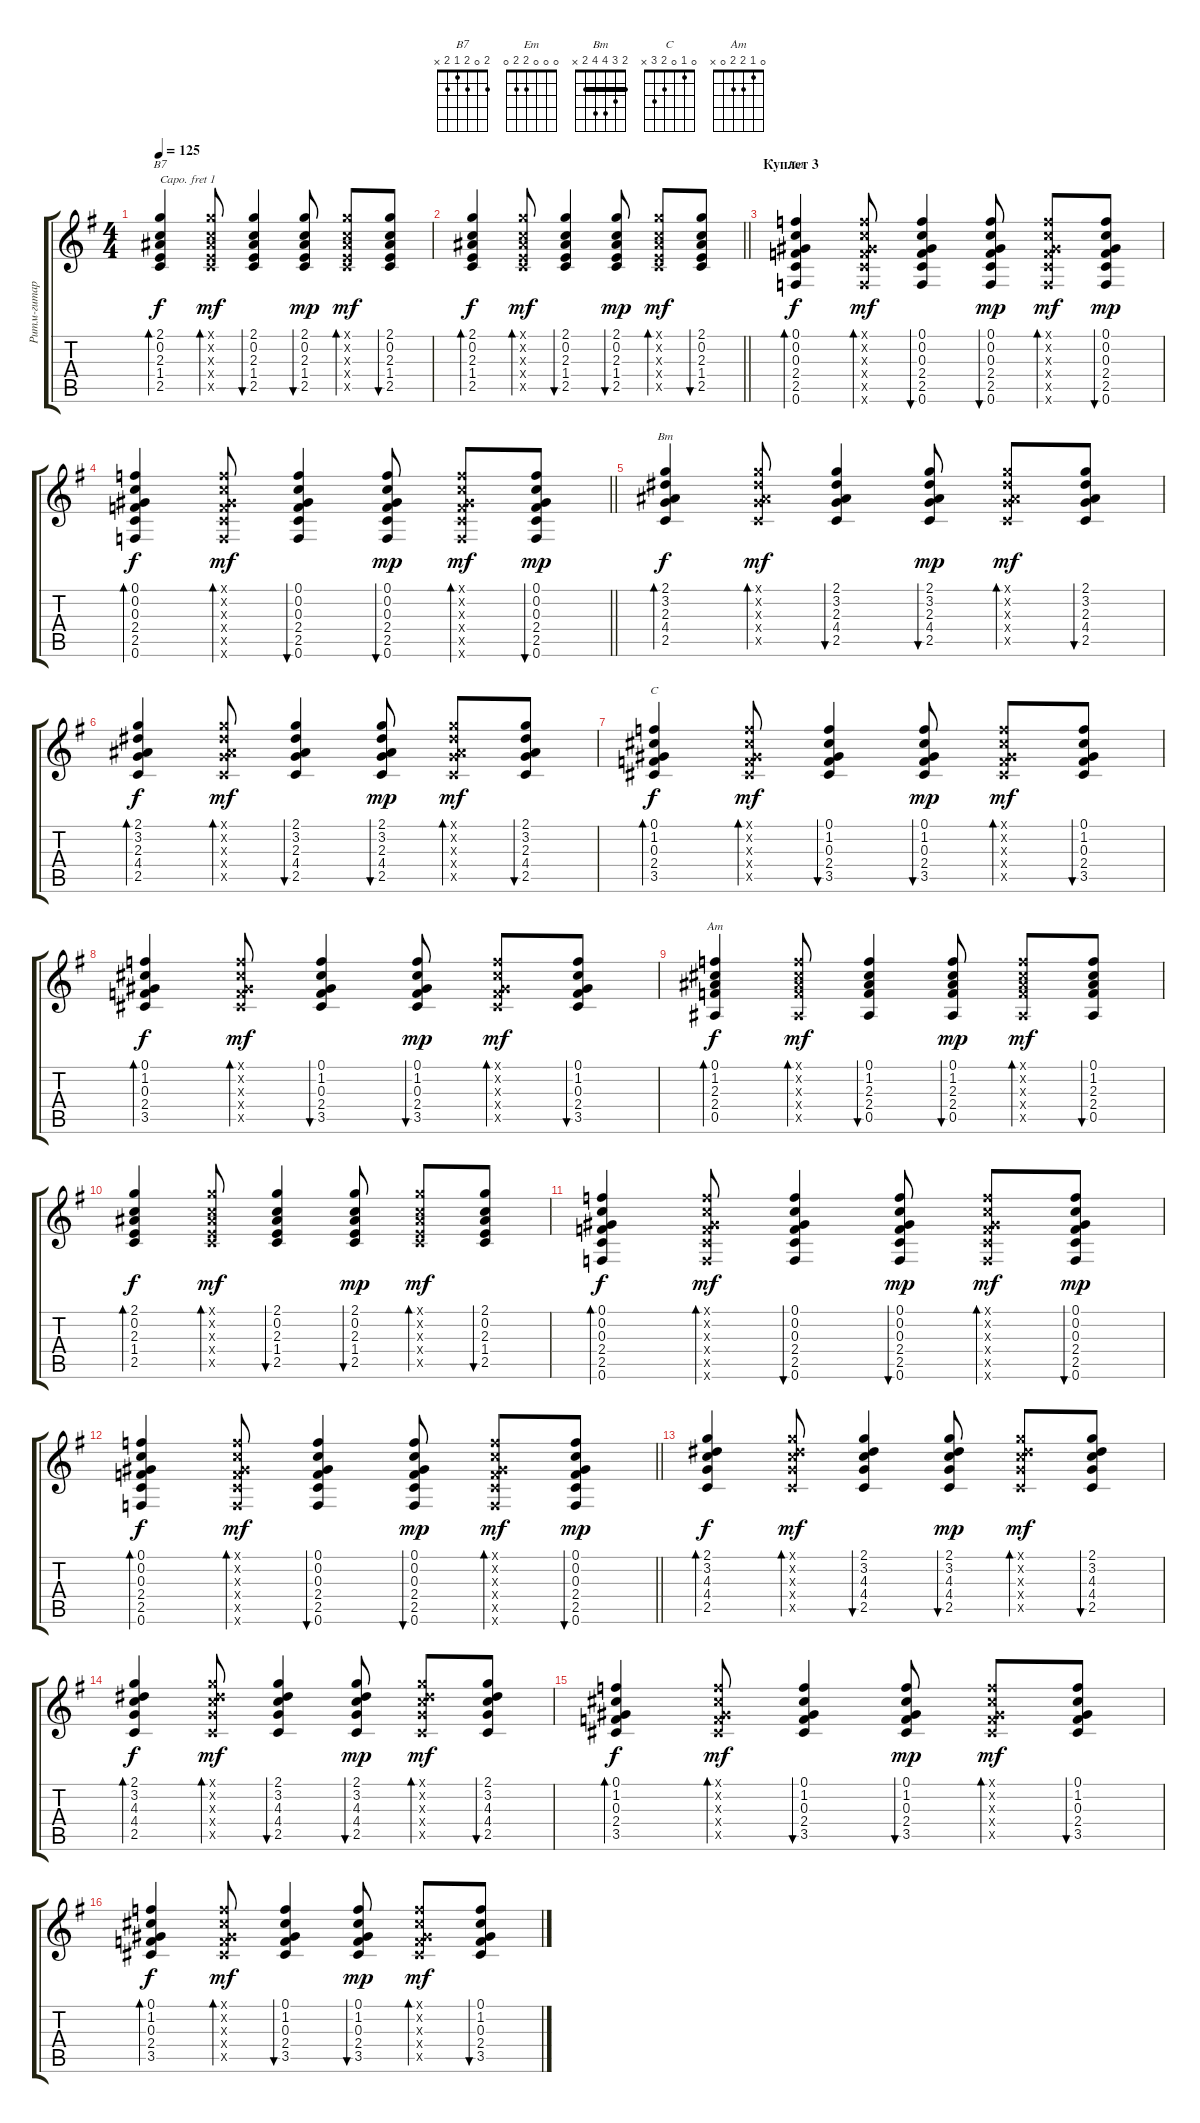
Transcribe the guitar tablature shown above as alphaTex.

\track ("Ритм-гитара" "Ритм-гитар") {instrument acousticguitarsteel}
\staff {score tabs}
\capo 1
\tuning (E4 B3 G3 D3 A2 E2) {hide}
\chord ("B7" 2 0 2 1 2 x)
\chord ("Em" 0 0 0 2 2 0)
\chord ("Bm" 2 3 4 4 2 x) {barre 2}
\chord ("C" 0 1 0 2 3 x)
\chord ("Am" 0 1 2 2 0 x)
\ts (4 4)
\tempo 125
\clef g2
\ks eminor
(2.1 0.2 2.3 1.4 2.5).4{bd 30 ch "B7" dy f} (2.1{x} 0.2{x} 2.3{x} 1.4{x} 2.5{x}).8{bd 30 dy mf} (2.1 0.2 2.3 1.4 2.5).4{bu 30} (2.1 0.2 2.3 1.4 2.5).8{bu 30 dy mp} (2.1{x} 0.2{x} 2.3{x} 1.4{x} 2.5{x}).8{bd 30 dy mf} (2.1 0.2 2.3 1.4 2.5).8{bu 30} |
\barLineRight lightlight
(2.1 0.2 2.3 1.4 2.5).4{bd 30 dy f} (2.1{x} 0.2{x} 2.3{x} 1.4{x} 2.5{x}).8{bd 30 dy mf} (2.1 0.2 2.3 1.4 2.5).4{bu 30} (2.1 0.2 2.3 1.4 2.5).8{bu 30 dy mp} (2.1{x} 0.2{x} 2.3{x} 1.4{x} 2.5{x}).8{bd 30 dy mf} (2.1 0.2 2.3 1.4 2.5).8{bu 30} |
\section ("" "Куплет 3")
(0.1 0.2 0.3 2.4 2.5 0.6).4{bd 30 ch "Em" dy f} (0.1{x} 0.2{x} 0.3{x} 2.4{x} 2.5{x} 0.6{x}).8{bd 30 dy mf} (0.1 0.2 0.3 2.4 2.5 0.6).4{bu 30} (0.1 0.2 0.3 2.4 2.5 0.6).8{bu 30 dy mp} (0.1{x} 0.2{x} 0.3{x} 2.4{x} 2.5{x} 0.6{x}).8{bd 30 dy mf} (0.1 0.2 0.3 2.4 2.5 0.6).8{bu 30 dy mp} |
\barLineRight lightlight
(0.1 0.2 0.3 2.4 2.5 0.6).4{bd 30 dy f} (0.1{x} 0.2{x} 0.3{x} 2.4{x} 2.5{x} 0.6{x}).8{bd 30 dy mf} (0.1 0.2 0.3 2.4 2.5 0.6).4{bu 30} (0.1 0.2 0.3 2.4 2.5 0.6).8{bu 30 dy mp} (0.1{x} 0.2{x} 0.3{x} 2.4{x} 2.5{x} 0.6{x}).8{bd 30 dy mf} (0.1 0.2 0.3 2.4 2.5 0.6).8{bu 30 dy mp} |
(2.1 3.2 2.3 4.4 2.5).4{bd 30 ch "Bm" dy f} (2.1{x} 3.2{x} 2.3{x} 4.4{x} 2.5{x}).8{bd 30 dy mf} (2.1 3.2 2.3 4.4 2.5).4{bu 30} (2.1 3.2 2.3 4.4 2.5).8{bu 30 dy mp} (2.1{x} 3.2{x} 2.3{x} 4.4{x} 2.5{x}).8{bd 30 dy mf} (2.1 3.2 2.3 4.4 2.5).8{bu 30} |
(2.1 3.2 2.3 4.4 2.5).4{bd 30 dy f} (2.1{x} 3.2{x} 2.3{x} 4.4{x} 2.5{x}).8{bd 30 dy mf} (2.1 3.2 2.3 4.4 2.5).4{bu 30} (2.1 3.2 2.3 4.4 2.5).8{bu 30 dy mp} (2.1{x} 3.2{x} 2.3{x} 4.4{x} 2.5{x}).8{bd 30 dy mf} (2.1 3.2 2.3 4.4 2.5).8{bu 30} |
(0.1 1.2 0.3 2.4 3.5).4{bd 30 ch "C" dy f} (0.1{x} 1.2{x} 0.3{x} 2.4{x} 3.5{x}).8{bd 30 dy mf} (0.1 1.2 0.3 2.4 3.5).4{bu 30} (0.1 1.2 0.3 2.4 3.5).8{bu 30 dy mp} (0.1{x} 1.2{x} 0.3{x} 2.4{x} 3.5{x}).8{bd 30 dy mf} (0.1 1.2 0.3 2.4 3.5).8{bu 30} |
(0.1 1.2 0.3 2.4 3.5).4{bd 30 dy f} (0.1{x} 1.2{x} 0.3{x} 2.4{x} 3.5{x}).8{bd 30 dy mf} (0.1 1.2 0.3 2.4 3.5).4{bu 30} (0.1 1.2 0.3 2.4 3.5).8{bu 30 dy mp} (0.1{x} 1.2{x} 0.3{x} 2.4{x} 3.5{x}).8{bd 30 dy mf} (0.1 1.2 0.3 2.4 3.5).8{bu 30} |
(0.1 1.2 2.3 2.4 0.5).4{bd 30 ch "Am" dy f} (0.1{x} 1.2{x} 2.3{x} 2.4{x} 0.5{x}).8{bd 30 dy mf} (0.1 1.2 2.3 2.4 0.5).4{bu 30} (0.1 1.2 2.3 2.4 0.5).8{bu 30 dy mp} (0.1{x} 1.2{x} 2.3{x} 2.4{x} 0.5{x}).8{bd 30 dy mf} (0.1 1.2 2.3 2.4 0.5).8{bu 30} |
(2.1 0.2 2.3 1.4 2.5).4{bd 30 dy f} (2.1{x} 0.2{x} 2.3{x} 1.4{x} 2.5{x}).8{bd 30 dy mf} (2.1 0.2 2.3 1.4 2.5).4{bu 30} (2.1 0.2 2.3 1.4 2.5).8{bu 30 dy mp} (2.1{x} 0.2{x} 2.3{x} 1.4{x} 2.5{x}).8{bd 30 dy mf} (2.1 0.2 2.3 1.4 2.5).8{bu 30} |
(0.1 0.2 0.3 2.4 2.5 0.6).4{bd 30 dy f} (0.1{x} 0.2{x} 0.3{x} 2.4{x} 2.5{x} 0.6{x}).8{bd 30 dy mf} (0.1 0.2 0.3 2.4 2.5 0.6).4{bu 30} (0.1 0.2 0.3 2.4 2.5 0.6).8{bu 30 dy mp} (0.1{x} 0.2{x} 0.3{x} 2.4{x} 2.5{x} 0.6{x}).8{bd 30 dy mf} (0.1 0.2 0.3 2.4 2.5 0.6).8{bu 30 dy mp} |
\barLineRight lightlight
(0.1 0.2 0.3 2.4 2.5 0.6).4{bd 30 dy f} (0.1{x} 0.2{x} 0.3{x} 2.4{x} 2.5{x} 0.6{x}).8{bd 30 dy mf} (0.1 0.2 0.3 2.4 2.5 0.6).4{bu 30} (0.1 0.2 0.3 2.4 2.5 0.6).8{bu 30 dy mp} (0.1{x} 0.2{x} 0.3{x} 2.4{x} 2.5{x} 0.6{x}).8{bd 30 dy mf} (0.1 0.2 0.3 2.4 2.5 0.6).8{bu 30 dy mp} |
(2.1 3.2 4.3 4.4 2.5).4{bd 30 dy f} (2.1{x} 3.2{x} 4.3{x} 4.4{x} 2.5{x}).8{bd 30 dy mf} (2.1 3.2 4.3 4.4 2.5).4{bu 30} (2.1 3.2 4.3 4.4 2.5).8{bu 30 dy mp} (2.1{x} 3.2{x} 4.3{x} 4.4{x} 2.5{x}).8{bd 30 dy mf} (2.1 3.2 4.3 4.4 2.5).8{bu 30} |
(2.1 3.2 4.3 4.4 2.5).4{bd 30 dy f} (2.1{x} 3.2{x} 4.3{x} 4.4{x} 2.5{x}).8{bd 30 dy mf} (2.1 3.2 4.3 4.4 2.5).4{bu 30} (2.1 3.2 4.3 4.4 2.5).8{bu 30 dy mp} (2.1{x} 3.2{x} 4.3{x} 4.4{x} 2.5{x}).8{bd 30 dy mf} (2.1 3.2 4.3 4.4 2.5).8{bu 30} |
(0.1 1.2 0.3 2.4 3.5).4{bd 30 dy f} (0.1{x} 1.2{x} 0.3{x} 2.4{x} 3.5{x}).8{bd 30 dy mf} (0.1 1.2 0.3 2.4 3.5).4{bu 30} (0.1 1.2 0.3 2.4 3.5).8{bu 30 dy mp} (0.1{x} 1.2{x} 0.3{x} 2.4{x} 3.5{x}).8{bd 30 dy mf} (0.1 1.2 0.3 2.4 3.5).8{bu 30} |
(0.1 1.2 0.3 2.4 3.5).4{bd 30 dy f} (0.1{x} 1.2{x} 0.3{x} 2.4{x} 3.5{x}).8{bd 30 dy mf} (0.1 1.2 0.3 2.4 3.5).4{bu 30} (0.1 1.2 0.3 2.4 3.5).8{bu 30 dy mp} (0.1{x} 1.2{x} 0.3{x} 2.4{x} 3.5{x}).8{bd 30 dy mf} (0.1 1.2 0.3 2.4 3.5).8{bu 30}
